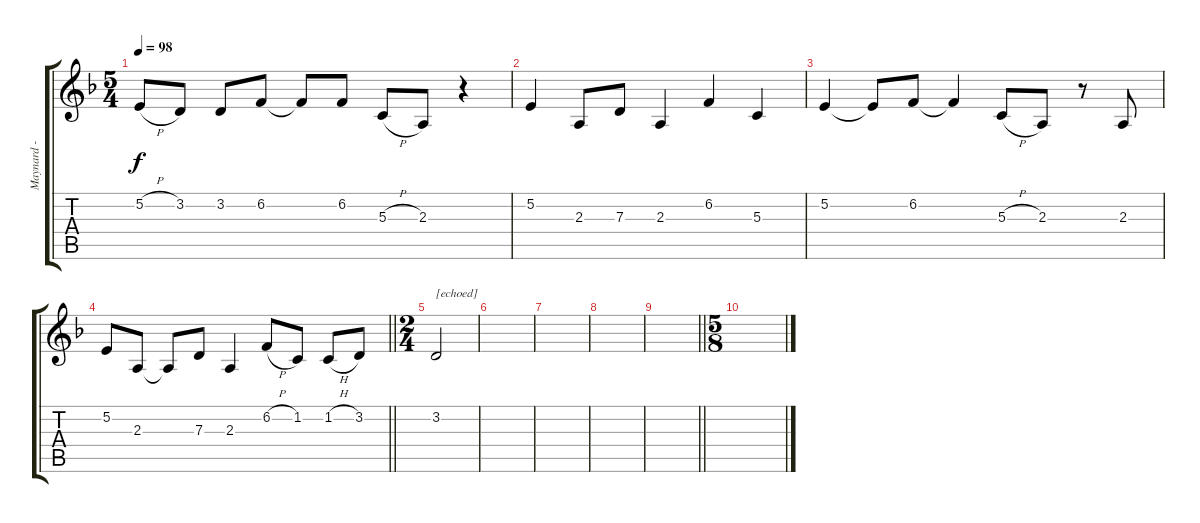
\track ("Maynard - Voice" "Maynard - ") {instrument cello}
\staff {score tabs}
\tuning (E4 B3 G3 D3 A2 E2) {hide}
\ts (5 4)
\tempo 98
\clef g2
\ks dminor
5.2{h}.8{dy f} 3.2.8{beam split} 3.2.8 6.2.8{beam split} 6.2{t}.8 6.2.8 5.3{h}.8 2.3.8 r.4 |
5.2.4 2.3.8 7.3.8 2.3.4 6.2.4 5.3.4 |
5.2.4 5.2{t}.8 6.2.8 6.2{t}.4 5.3{h}.8 2.3.8 r.8 2.3.8 |
\barLineRight lightlight
5.2.8 2.3.8 2.3{t}.8 7.3.8 2.3.4 6.2{h}.8 1.2.8{beam split} 1.2{h}.8 3.2.8 |
\ts (2 4)
3.2.2{txt "[echoed]"} |
|
|
|
\barLineRight lightlight
|
\ts (5 8)
